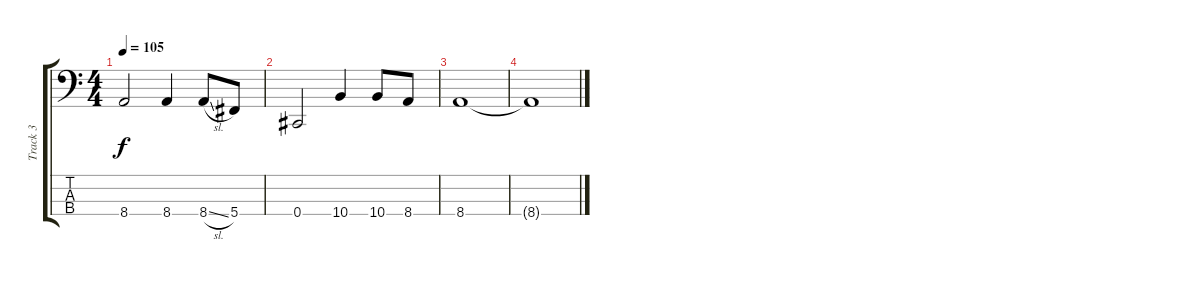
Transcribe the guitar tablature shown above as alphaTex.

\track ("Track 3" "Track 3") {instrument electricbasspick}
\staff {score tabs}
\tuning (Gb2 Db2 Ab1 Db1) {hide}
\ts (4 4)
\tempo 105
\clef f4
\ks c
8.4.2{dy f} 8.4.4 8.4{sl}.8 5.4.8 |
0.4.2 10.4.4 10.4.8 8.4.8 |
8.4.1 |
8.4{t}.1
